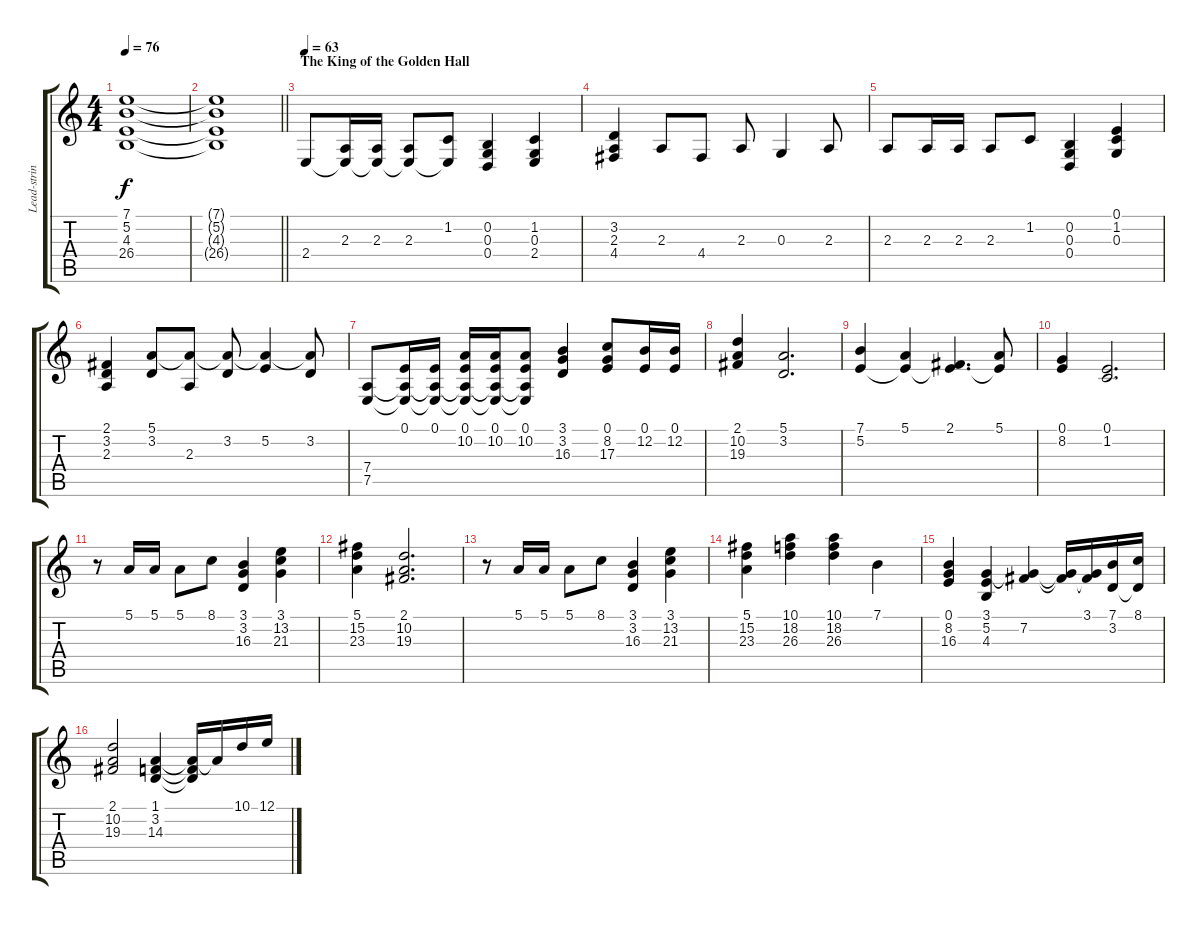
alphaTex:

\track ("Lead-strings" "Lead-strin") {instrument stringensemble1}
\staff {score tabs}
\tuning (E4 B3 G3 D3 A2 E2) {hide}
\ts (4 4)
\tempo 76
\clef g2
\ks c
(7.1{t} 5.2{t} 4.3{t} 26.4{t}).1{dy f} |
\barLineRight lightlight
(7.1{t} 5.2{t} 4.3{t} 26.4{t}).1{volume 12} |
\section ("" "The King of the Golden Hall")
\tempo 63
2.4.8{volume 14} (2.3 2.4{t}).16 (2.3 2.4{t}).16 (2.3 2.4{t}).8 (1.2 2.4{t}).8 (0.2 0.3 0.4).4 (1.2 0.3 2.4).4 |
(3.2 2.3 4.4).4 2.3.8 4.4.8 2.3.8 0.3.4 2.3.8 |
2.3.8 2.3.16 2.3.16 2.3.8 1.2.8 (0.2 0.3 0.4).4 (0.1 1.2 0.3).4 |
(2.1 3.2 2.3).4 (5.1 3.2).8 (5.1{t} 2.3).8 (5.1{t} 3.2).8 (5.1{t} 5.2).4 (5.1{t} 3.2).8 |
(7.4 7.5).8 (0.1 7.4{t} 7.5{t}).16 (0.1 7.4{t} 7.5{t}).16 (0.1 10.2 7.4{t} 7.5{t}).16 (0.1 10.2 7.4{t} 7.5{t}).16 (0.1 10.2 7.4{t} 7.5{t}).8 (3.1 3.2 16.3).4 (0.1 8.2 17.3).8 (0.1 12.2).16 (0.1 12.2).16 |
(2.1 10.2 19.3).4 (5.1 3.2).2{d} |
(7.1 5.2).4 (5.1 5.2{t}).4 (2.1 5.2{t}).4{d} (5.1 5.2{t}).8 |
(0.1 8.2).4 (0.1 1.2).2{d} |
r.8 5.1.16 5.1.16 5.1.8 8.1.8 (3.1 3.2 16.3).4 (3.1 13.2 21.3).4 |
(5.1 15.2 23.3).4 (2.1 10.2 19.3).2{d} |
r.8 5.1.16 5.1.16 5.1.8 8.1.8 (3.1 3.2 16.3).4 (3.1 13.2 21.3).4 |
(5.1 15.2 23.3).4 (10.1 18.2 26.3).4 (10.1 18.2 26.3).4 7.1.4 |
(0.1 8.2 16.3).4 (3.1 5.2 4.3).4 (3.1{t} 7.2).4 (3.1{t} 7.2{t}).16 (3.1 7.2{t}).16 (7.1 3.2).16 (8.1 3.2{t}).16 |
(2.1 10.2 19.3).2 (1.1 3.2 14.3).4 (1.1{t} 3.2{t} 14.3{t}).16 14.3{t}.16 10.1.16 12.1.16
